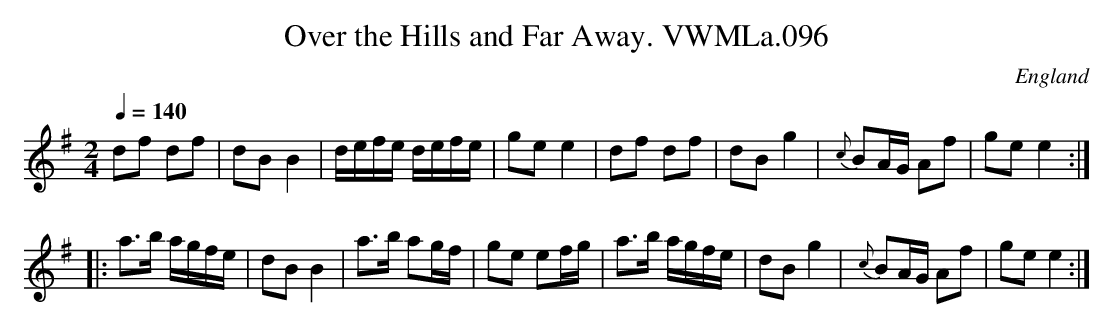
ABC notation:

X:1
T:Over the Hills and Far Away. VWMLa.096
O:England
M:2/4
L:1/16
Q:1/4=140
K:G major
d2f2 d2f2|d2B2 B4|defe defe|g2e2 e4|\
d2f2 d2f2|d2B2 g4|{c}B2AG A2f2|g2e2 e4:|
|:a3b agfe|d2B2 B4|a3b a2gf|g2e2 e2fg|\
a3b agfe|d2B2 g4|{c}B2AG A2f2|g2e2 e4:|
